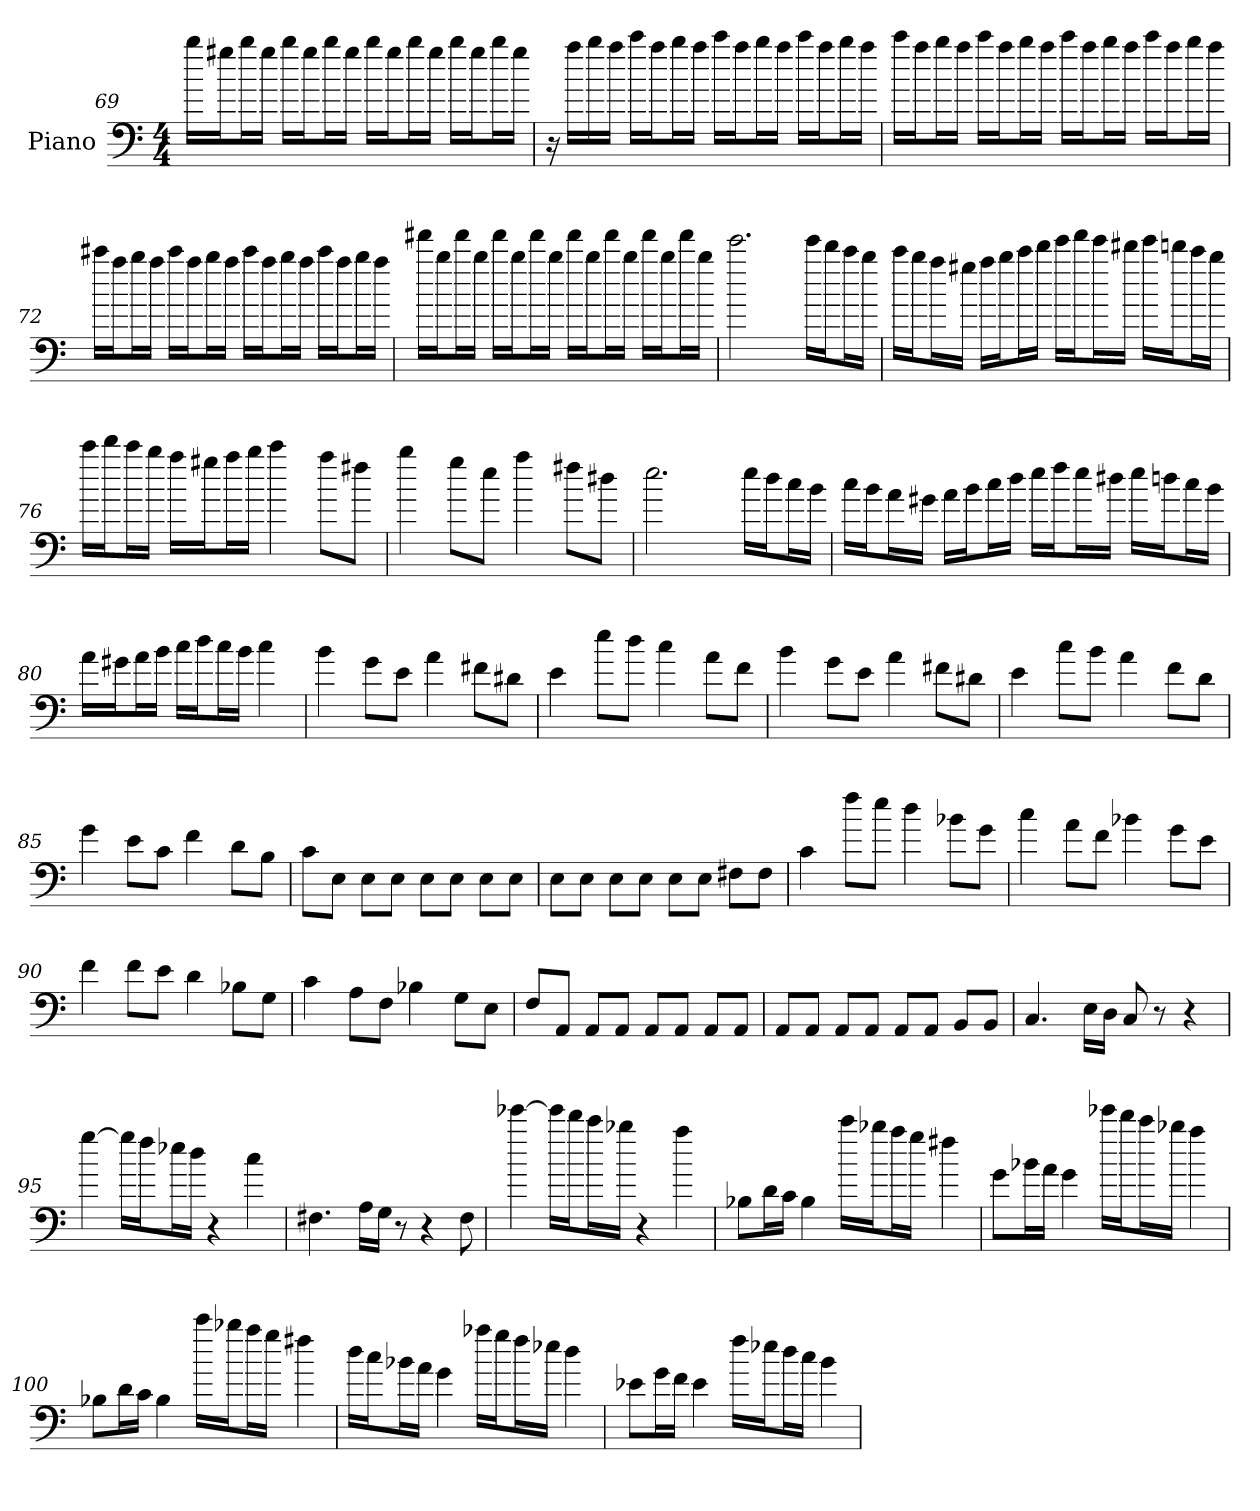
**kern
*part1
*staff1
*I"Piano
*I'Pno
*clefF4
*k[]
*C:
*M4/4
=69
16bb\LL
16gg#X\J
16bb\L
16gg#\JJ
16bb\LL
16gg#\J
16bb\L
16gg#\JJ
16bb\LL
16gg#\J
16bb\L
16gg#\JJ
16bb\LL
16gg#\J
16bb\L
16gg#\JJ
=70
16r
16aa\LL
16bb\
16aa\JJ
16ccc\LL
16aa\J
16bb\L
16aa\JJ
16ccc\LL
16aa\J
16bb\L
16aa\JJ
16ccc\LL
16aa\J
16bb\L
16aa\JJ
=71
16ccc\LL
16aa\J
16bb\L
16aa\JJ
16ccc\LL
16aa\J
16bb\L
16aa\JJ
16ccc\LL
16aa\J
16bb\L
16aa\JJ
16ccc\LL
16aa\J
16bb\L
16aa\JJ
=72
16ccc#X\LL
16aa\J
16bb\L
16aa\JJ
16ccc#\LL
16aa\J
16bb\L
16aa\JJ
16ccc#\LL
16aa\J
16bb\L
16aa\JJ
16ccc#\LL
16aa\J
16bb\L
16aa\JJ
=73
16fff#X\LL
16bb\J
16fff#\L
16bb\JJ
16fff#\LL
16bb\J
16fff#\L
16bb\JJ
16fff#\LL
16bb\J
16fff#\L
16bb\JJ
16fff#\LL
16bb\J
16fff#\L
16bb\JJ
=74
2.eee
16eee\LL
16ddd\J
16ccc\L
16bb\JJ
=75
16ccc\LL
16bb\J
16aa\L
16gg#X\JJ
16aa\LL
16bb\J
16ccc\L
16ddd\JJ
16eee\LL
16fff\J
16eee\L
16ddd#X\JJ
16eee\LL
16dddn\J
16ccc\L
16bb\JJ
=76
16ccc\LL
16ddd\J
16ccc\L
16bb\JJ
16aa\LL
16gg#X\J
16aa\L
16bb\JJ
4ccc
8aa\L
8ff#X\J
=77
4bb
8gg\L
8ee\J
4aa
8ff#X\L
8dd#X\J
=78
2.ee
16ee\LL
16dd\J
16cc\L
16b\JJ
=79
16cc\LL
16b\J
16a\L
16g#X\JJ
16a\LL
16b\J
16cc\L
16dd\JJ
16ee\LL
16ff\J
16ee\L
16dd#X\JJ
16ee\LL
16ddn\J
16cc\L
16b\JJ
=80
16a\LL
16g#X\J
16a\L
16b\JJ
16cc\LL
16dd\J
16cc\L
16b\JJ
4cc
=81
4b
8g\L
8e\J
4a
8f#X\L
8d#X\J
=82
4e
8ee\L
8dd\J
4cc
8a\L
8f\J
=83
4b
8g\L
8e\J
4a
8f#X\L
8d#X\J
=84
4e
8cc\L
8b\J
4a
8f\L
8d\J
=85
4g
8e\L
8c\J
4f
8d\L
8B\J
=86
8c\L
8E\J
8E\L
8E\J
8E\L
8E\J
8E\L
8E\J
=87
8E\L
8E\J
8E\L
8E\J
8E\L
8E\J
8F#X\L
8F#\J
=88
4c
8ff\L
8ee\J
4dd
8b-X\L
8g\J
=89
4cc
8a\L
8f\J
4b-X
8g\L
8e\J
=90
4f
8f\L
8e\J
4d
8B-X\L
8G\J
=91
4c
8A\L
8F\J
4B-X
8G\L
8E\J
=92
8F/L
8AA/J
8AA/L
8AA/J
8AA/L
8AA/J
8AA/L
8AA/J
=93
8AA/L
8AA/J
8AA/L
8AA/J
8AA/L
8AA/J
8BB/L
8BB/J
=94
4.C
16E\LL
16D\JJ
8C
8r
4r
=95
[4gg
16gg\LL]
16ff\J
16ee-X\L
16dd\JJ
4r
4cc
=96
4.F#X
16A\LL
16G\JJ
8r
4r
8F#
=97
[4eee-X
16eee-\LL]
16ddd\J
16ccc\L
16bb-X\JJ
4r
4aa
=98
8B-X\L
16d\L
16c\JJ
4B-
16ccc\LL
16bb-X\J
16aa\L
16gg\JJ
4ff#X
=99
8g\L
16b-X\L
16a\JJ
4g
16eee-X\LL
16ddd\J
16ccc\L
16bb-X\JJ
4aa
=100
8B-X\L
16d\L
16c\JJ
4B-
16ccc\LL
16bb-X\J
16aa\L
16gg\JJ
4ff#X
=101
16dd\LL
16cc\J
16b-X\L
16a\JJ
4g
16aa-X\LL
16gg\J
16ff\L
16ee-X\JJ
4dd
=102
8e-X\L
16g\L
16f\JJ
4e-
16ff\LL
16ee-X\J
16dd\L
16cc\JJ
4b
=
*-
